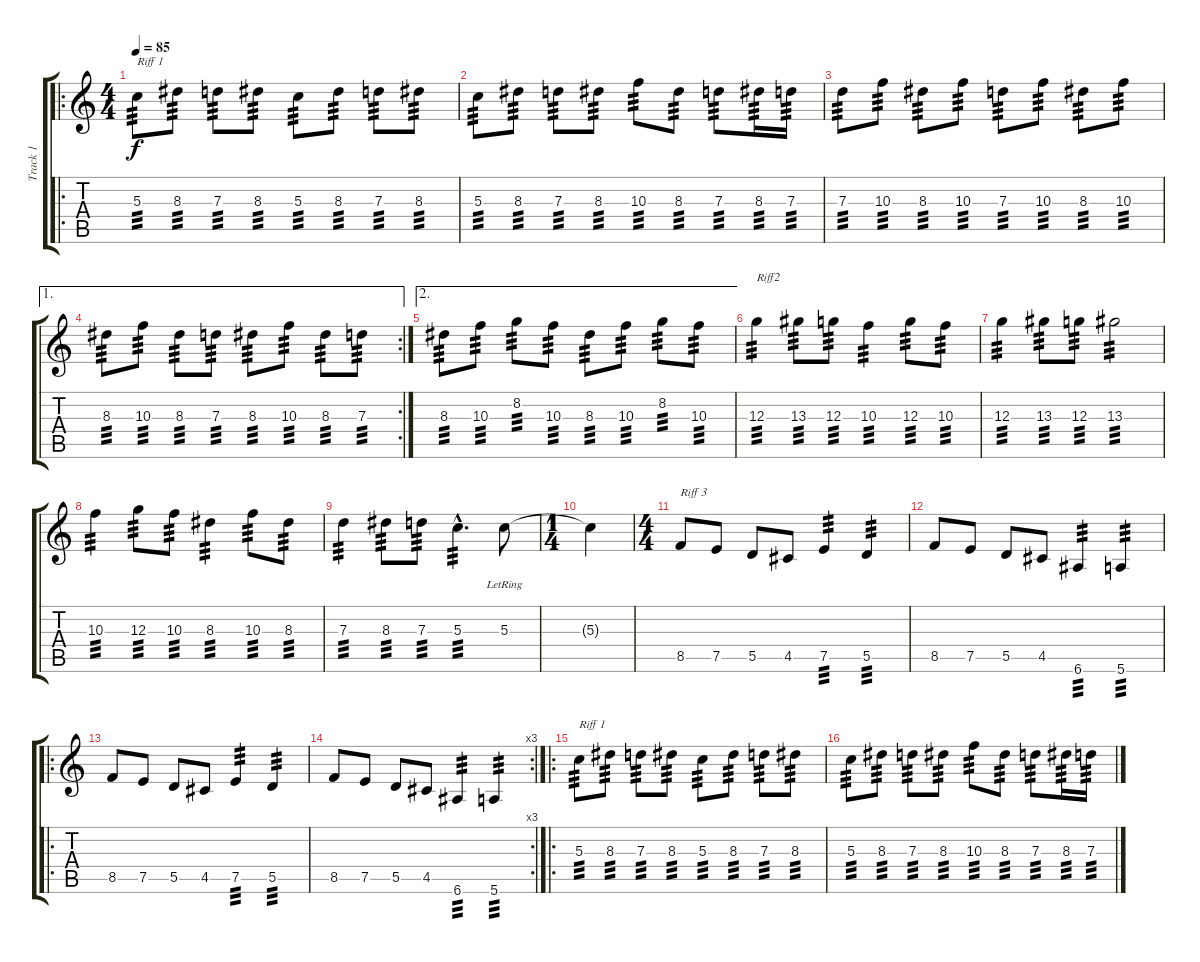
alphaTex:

\track ("Track 1" "Track 1") {instrument distortionguitar}
\staff {score tabs}
\tuning (E4 B3 G3 D3 A2 E2) {hide}
\ro
\ts (4 4)
\tempo 85
\clef g2
\ks c
5.3.8{txt "Riff 1" tp 3 dy f instrument distortionguitar} 8.3.8{tp 3} 7.3.8{tp 3} 8.3.8{tp 3} 5.3.8{tp 3} 8.3.8{tp 3} 7.3.8{tp 3} 8.3.8{tp 3} |
5.3.8{tp 3} 8.3.8{tp 3} 7.3.8{tp 3} 8.3.8{tp 3} 10.3.8{tp 3} 8.3.8{tp 3} 7.3.8{tp 3} 8.3.16{tp 3} 7.3.16{tp 3} |
7.3.8{tp 3} 10.3.8{tp 3} 8.3.8{tp 3} 10.3.8{tp 3} 7.3.8{tp 3} 10.3.8{tp 3} 8.3.8{tp 3} 10.3.8{tp 3} |
\ae 1
\rc 2
8.3.8{tp 3} 10.3.8{tp 3} 8.3.8{tp 3} 7.3.8{tp 3} 8.3.8{tp 3} 10.3.8{tp 3} 8.3.8{tp 3} 7.3.8{tp 3} |
\ae 2
8.3.8{tp 3} 10.3.8{tp 3} 8.2.8{tp 3} 10.3.8{tp 3} 8.3.8{tp 3} 10.3.8{tp 3} 8.2.8{tp 3} 10.3.8{tp 3} |
12.3.4{txt "Riff2" tp 3} 13.3.8{tp 3} 12.3.8{tp 3} 10.3.4{tp 3} 12.3.8{tp 3} 10.3.8{tp 3} |
12.3.4{tp 3} 13.3.8{tp 3} 12.3.8{tp 3} 13.3.2{tp 3} |
10.3.4{tp 3} 12.3.8{tp 3} 10.3.8{tp 3} 8.3.4{tp 3} 10.3.8{tp 3} 8.3.8{tp 3} |
7.3.4{tp 3} 8.3.8{tp 3} 7.3.8{tp 3} 5.3{hac}.4{d tp 3} 5.3{lr}.8 |
\ts (1 4)
5.3{t}.4 |
\ts (4 4)
8.5.8{txt "Riff 3"} 7.5.8 5.5.8 4.5.8 7.5.4{tp 3} 5.5.4{tp 3} |
8.5.8 7.5.8 5.5.8 4.5.8 6.6.4{tp 3} 5.6.4{tp 3} |
\ro
8.5.8 7.5.8 5.5.8 4.5.8 7.5.4{tp 3} 5.5.4{tp 3} |
\rc 3
8.5.8 7.5.8 5.5.8 4.5.8 6.6.4{tp 3} 5.6.4{tp 3} |
\ro
5.3.8{txt "Riff 1" tp 3} 8.3.8{tp 3} 7.3.8{tp 3} 8.3.8{tp 3} 5.3.8{tp 3} 8.3.8{tp 3} 7.3.8{tp 3} 8.3.8{tp 3} |
5.3.8{tp 3} 8.3.8{tp 3} 7.3.8{tp 3} 8.3.8{tp 3} 10.3.8{tp 3} 8.3.8{tp 3} 7.3.8{tp 3} 8.3.16{tp 3} 7.3.16{tp 3}
